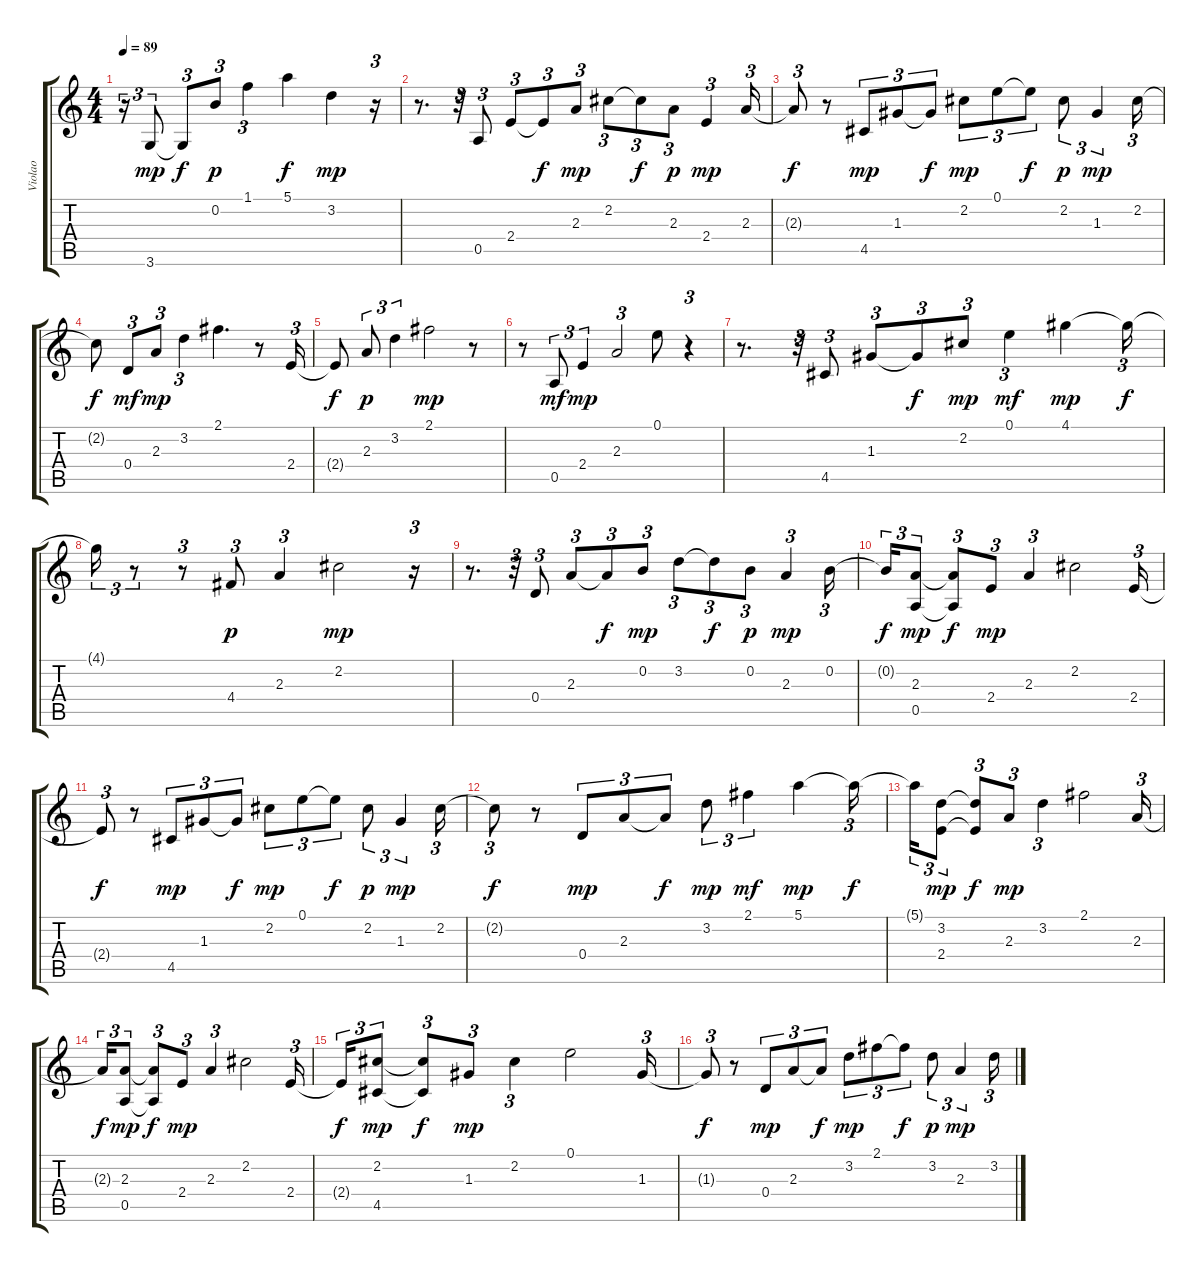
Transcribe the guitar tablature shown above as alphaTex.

\track ("Violao         " "Violao    ") {instrument acousticguitarnylon}
\staff {score tabs}
\tuning (E4 B3 G3 D3 A2 E2) {hide}
\ts (4 4)
\tempo 89
\clef g2
\ks c
r.16{tu (3 2) dy mp} 3.6.8{tu (3 2)} 3.6{t}.8{tu (3 2) dy f} 0.2.8{tu (3 2) dy p} 1.1.4{tu (3 2)} 5.1.4{dy f} 3.2.4{dy mp} r.16{tu (3 2)} |
r.8{d} r.32{tu (3 2)} 0.5.8{tu (3 2)} 2.4.8{tu (3 2)} 2.4{t}.8{tu (3 2) dy f} 2.3.8{tu (3 2) dy mp} 2.2.8{tu (3 2)} 2.2{t}.8{tu (3 2) dy f} 2.3.8{tu (3 2) dy p} 2.4.4{tu (3 2) dy mp} 2.3.16{tu (3 2)} |
2.3{t}.8{tu (3 2) dy f} r.8 4.5.8{tu (3 2) dy mp} 1.3.8{tu (3 2)} 1.3{t}.8{tu (3 2) dy f} 2.2.8{tu (3 2) dy mp} 0.1.8{tu (3 2)} 0.1{t}.8{tu (3 2) dy f} 2.2.8{tu (3 2) dy p} 1.3.4{tu (3 2) dy mp} 2.2.16{tu (3 2)} |
2.2{t}.8{dy f} 0.4.8{tu (3 2) dy mf} 2.3.8{tu (3 2) dy mp} 3.2.4{tu (3 2)} 2.1.4{d} r.8 2.4.16{tu (3 2)} |
2.4{t}.8{dy f} 2.3.8{tu (3 2) dy p} 3.2.4{tu (3 2)} 2.1.2{dy mp} r.8 |
r.8 0.5.8{tu (3 2) dy mf} 2.4.4{tu (3 2) dy mp} 2.3.2{tu (3 2)} 0.1.8 r.4{tu (3 2)} |
r.8{d} r.32{tu (3 2)} 4.5.8{tu (3 2)} 1.3.8{tu (3 2)} 1.3{t}.8{tu (3 2) dy f} 2.2.8{tu (3 2) dy mp} 0.1.4{tu (3 2) dy mf} 4.1.4{dy mp} 4.1{t}.16{tu (3 2) dy f} |
4.1{t}.16{tu (3 2)} r.8{tu (3 2)} r.8{tu (3 2)} 4.4.8{tu (3 2) dy p} 2.3.4{tu (3 2)} 2.2.2{dy mp} r.16{tu (3 2)} |
r.8{d} r.32{tu (3 2)} 0.4.8{tu (3 2)} 2.3.8{tu (3 2)} 2.3{t}.8{tu (3 2) dy f} 0.2.8{tu (3 2) dy mp} 3.2.8{tu (3 2)} 3.2{t}.8{tu (3 2) dy f} 0.2.8{tu (3 2) dy p} 2.3.4{tu (3 2) dy mp} 0.2.16{tu (3 2)} |
0.2{t}.16{tu (3 2) dy f} (2.3 0.5).8{tu (3 2) dy mp} (2.3{t} 0.5{t}).8{tu (3 2) dy f} 2.4.8{tu (3 2) dy mp} 2.3.4{tu (3 2)} 2.2.2 2.4.16{tu (3 2)} |
2.4{t}.8{tu (3 2) dy f} r.8 4.5.8{tu (3 2) dy mp} 1.3.8{tu (3 2)} 1.3{t}.8{tu (3 2) dy f} 2.2.8{tu (3 2) dy mp} 0.1.8{tu (3 2)} 0.1{t}.8{tu (3 2) dy f} 2.2.8{tu (3 2) dy p} 1.3.4{tu (3 2) dy mp} 2.2.16{tu (3 2)} |
2.2{t}.8{tu (3 2) dy f} r.8 0.4.8{tu (3 2) dy mp} 2.3.8{tu (3 2)} 2.3{t}.8{tu (3 2) dy f} 3.2.8{tu (3 2) dy mp} 2.1.4{tu (3 2) dy mf} 5.1.4{dy mp} 5.1{t}.16{tu (3 2) dy f} |
5.1{t}.16{tu (3 2)} (3.2 2.4).8{tu (3 2) dy mp} (3.2{t} 2.4{t}).8{tu (3 2) dy f} 2.3.8{tu (3 2) dy mp} 3.2.4{tu (3 2)} 2.1.2 2.3.16{tu (3 2)} |
2.3{t}.16{tu (3 2) dy f} (2.3 0.5).8{tu (3 2) dy mp} (2.3{t} 0.5{t}).8{tu (3 2) dy f} 2.4.8{tu (3 2) dy mp} 2.3.4{tu (3 2)} 2.2.2 2.4.16{tu (3 2)} |
2.4{t}.16{tu (3 2) dy f} (2.2 4.5).8{tu (3 2) dy mp} (2.2{t} 4.5{t}).8{tu (3 2) dy f} 1.3.8{tu (3 2) dy mp} 2.2.4{tu (3 2)} 0.1.2 1.3.16{tu (3 2)} |
1.3{t}.8{tu (3 2) dy f} r.8 0.4.8{tu (3 2) dy mp} 2.3.8{tu (3 2)} 2.3{t}.8{tu (3 2) dy f} 3.2.8{tu (3 2) dy mp} 2.1.8{tu (3 2)} 2.1{t}.8{tu (3 2) dy f} 3.2.8{tu (3 2) dy p} 2.3.4{tu (3 2) dy mp} 3.2.16{tu (3 2)}
